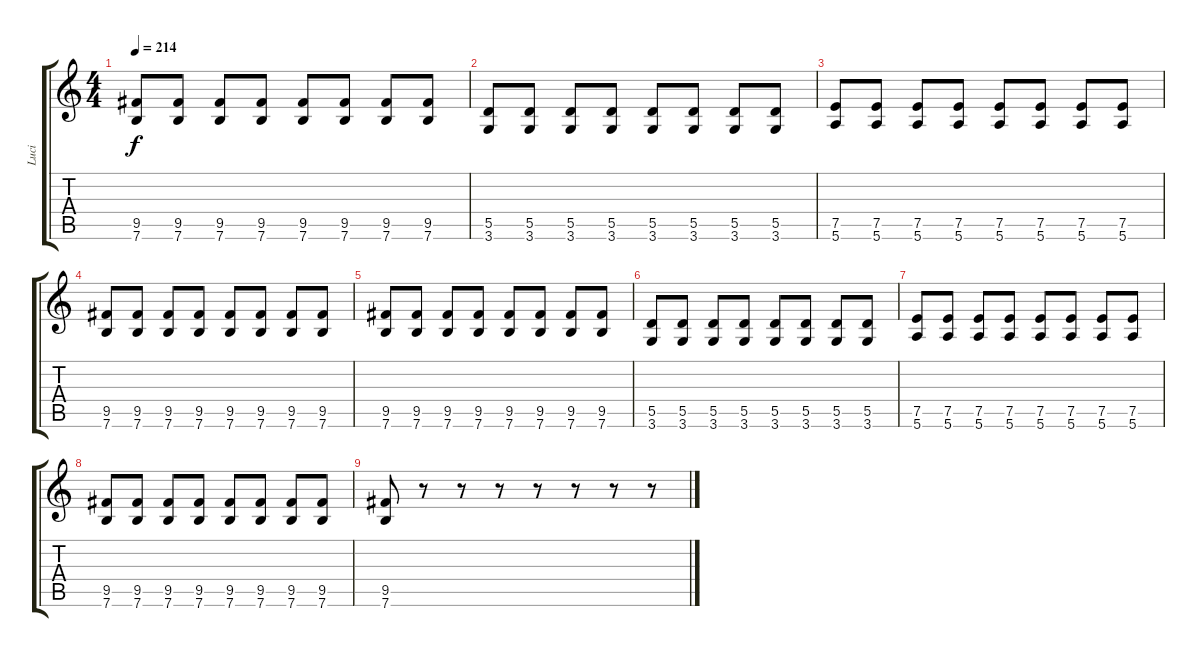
\track ("Luci" "Luci") {instrument distortionguitar}
\staff {score tabs}
\tuning (E4 B3 G3 D3 A2 E2) {hide}
\ts (4 4)
\tempo 214
\clef g2
\ks c
(9.5 7.6).8{dy f} (9.5 7.6).8 (9.5 7.6).8 (9.5 7.6).8 (9.5 7.6).8 (9.5 7.6).8 (9.5 7.6).8 (9.5 7.6).8 |
(5.5 3.6).8 (5.5 3.6).8 (5.5 3.6).8 (5.5 3.6).8 (5.5 3.6).8 (5.5 3.6).8 (5.5 3.6).8 (5.5 3.6).8 |
(7.5 5.6).8 (7.5 5.6).8 (7.5 5.6).8 (7.5 5.6).8 (7.5 5.6).8 (7.5 5.6).8 (7.5 5.6).8 (7.5 5.6).8 |
(9.5 7.6).8 (9.5 7.6).8 (9.5 7.6).8 (9.5 7.6).8 (9.5 7.6).8 (9.5 7.6).8 (9.5 7.6).8 (9.5 7.6).8 |
(9.5 7.6).8 (9.5 7.6).8 (9.5 7.6).8 (9.5 7.6).8 (9.5 7.6).8 (9.5 7.6).8 (9.5 7.6).8 (9.5 7.6).8 |
(5.5 3.6).8 (5.5 3.6).8 (5.5 3.6).8 (5.5 3.6).8 (5.5 3.6).8 (5.5 3.6).8 (5.5 3.6).8 (5.5 3.6).8 |
(7.5 5.6).8 (7.5 5.6).8 (7.5 5.6).8 (7.5 5.6).8 (7.5 5.6).8 (7.5 5.6).8 (7.5 5.6).8 (7.5 5.6).8 |
(9.5 7.6).8 (9.5 7.6).8 (9.5 7.6).8 (9.5 7.6).8 (9.5 7.6).8 (9.5 7.6).8 (9.5 7.6).8 (9.5 7.6).8 |
(9.5 7.6).8 r.8 r.8 r.8 r.8 r.8 r.8 r.8
